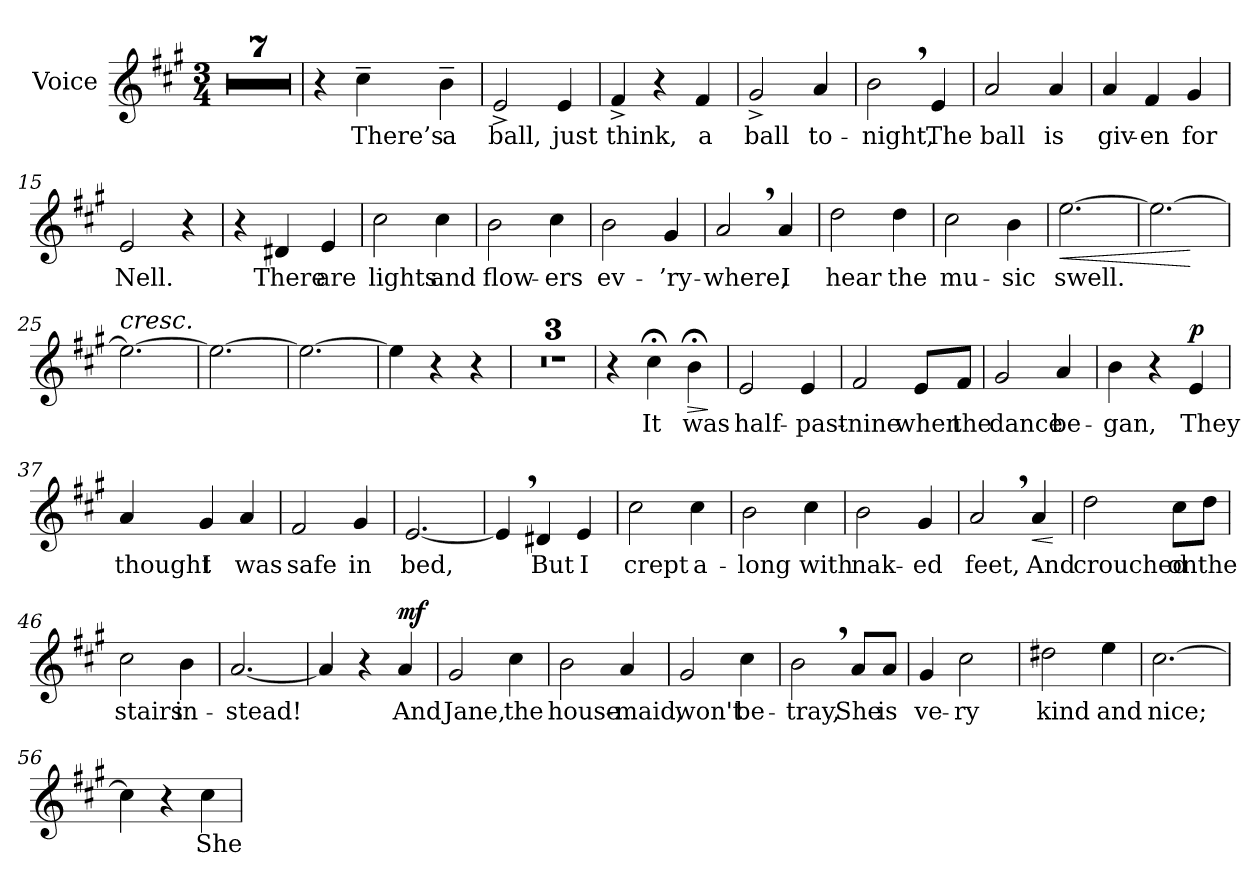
**kern	**text	**dynam
*part1	*part1	*part1
*staff1	*staff1	*staff1
*I"Voice	*	*
*clefG2	*	*
*k[f#c#g#]	*	*
*M3/4	*	*
=1	=1	=1
2.r	.	.
=2	=2	=2
2.r	.	.
=3	=3	=3
2.r	.	.
=4	=4	=4
2.r	.	.
=5	=5	=5
2.r	.	.
=6	=6	=6
2.r	.	.
=7	=7	=7
2.r	.	.
=8	=8	=8
4r	.	.
!	!LO:LY:b	!LO:DY:a
!	!	!LO:DY:n=1:a
4cc#~\	There’s	mf other-dynamics
!	!LO:LY:b	!
4b~\	a	.
=9	=9	=9
!	!LO:LY:b	!
2e^/	ball,	.
!	!LO:LY:b	!
4e/	just	.
=10	=10	=10
!	!LO:LY:b	!
4f#^/	think,	.
4r	.	.
!	!LO:LY:b	!
4f#/	a	.
=11	=11	=11
!	!LO:LY:b	!
2g#^/	ball	.
!	!LO:LY:b	!
4a/	to-	.
!!LO:LB:g=z
=12	=12	=12
!	!LO:LY:b	!
2b,\	-night,	.
!	!LO:LY:b	!
4e/	The	.
=13	=13	=13
!	!LO:LY:b	!
2a/	ball	.
!	!LO:LY:b	!
4a/	is	.
=14	=14	=14
!	!LO:LY:b	!
4a/	giv-	.
!	!LO:LY:b	!
4f#/	-en	.
!	!LO:LY:b	!
4g#/	for	.
=15	=15	=15
!	!LO:LY:b	!
2e/	Nell.	.
4r	.	.
=16	=16	=16
4r	.	.
!	!LO:LY:b	!
4d#X/	There	.
!	!LO:LY:b	!
4e/	are	.
!!LO:LB:g=z
=17	=17	=17
!	!LO:LY:b	!
2cc#\	lights	.
!	!LO:LY:b	!
4cc#\	and	.
=18	=18	=18
!	!LO:LY:b	!
2b\	flow-	.
!	!LO:LY:b	!
4cc#\	-ers	.
=19	=19	=19
!	!LO:LY:b	!
2b\	ev-	.
!	!LO:LY:b	!
4g#/	-’ry-	.
=20	=20	=20
!	!LO:LY:b	!
2a,/	-where,	.
!	!LO:LY:b	!
4a/	I	.
=21	=21	=21
!	!LO:LY:b	!
2dd\	hear	.
!	!LO:LY:b	!
4dd\	the	.
!!LO:LB:g=z
=22	=22	=22
!	!LO:LY:b	!
2cc#\	mu-	.
!	!LO:LY:b	!
4b\	-sic	.
=23	=23	=23
!	!LO:LY:b	!LO:HP:b
[2.ee\	swell.	<
=24	=24	=24
2.ee\_	.	.
.	.	[
=25	=25	=25
!LO:TX:a:i:t=cresc.	!	!
2.ee\_	.	.
=26	=26	=26
2.ee\_	.	.
!!LO:LB:g=z
=27	=27	=27
2.ee\_	.	.
=28	=28	=28
4ee\]	.	.
4r	.	.
4r	.	.
=29	=29	=29
2.r	.	.
=30	=30	=30
2.r	.	.
=31	=31	=31
2.r	.	.
!!LO:LB:g=z
=32	=32	=32
4r	.	.
!	!LO:LY:b	!
4cc#;<\	It	.
!	!LO:LY:b	!LO:HP:b
4b;<\	was	>
.	.	]
=33	=33	=33
!	!LO:LY:b	!
2e/	half-	.
!	!LO:LY:b	!
4e/	-past-	.
=34	=34	=34
!	!LO:LY:b	!
2f#/	-nine	.
!	!LO:LY:b	!
8e/L	when	.
!	!LO:LY:b	!
8f#/J	the	.
=35	=35	=35
!	!LO:LY:b	!
2g#/	dance	.
!	!LO:LY:b	!
4a/	be-	.
=36	=36	=36
!	!LO:LY:b	!
4b\	-gan,	.
4r	.	.
!	!LO:LY:b	!LO:DY:a
4e/	They	p
!!LO:LB:g=z
=37	=37	=37
!	!LO:LY:b	!
4a/	thought	.
!	!LO:LY:b	!
4g#/	I	.
!	!LO:LY:b	!
4a/	was	.
=38	=38	=38
!	!LO:LY:b	!
2f#/	safe	.
!	!LO:LY:b	!
4g#/	in	.
=39	=39	=39
!	!LO:LY:b	!
[2.e/	bed,	.
=40	=40	=40
4e,/]	.	.
!	!LO:LY:b	!
4d#X/	But	.
!	!LO:LY:b	!
4e/	I	.
=41	=41	=41
!	!LO:LY:b	!
2cc#\	crept	.
!	!LO:LY:b	!
4cc#\	a-	.
!!LO:LB:g=z
=42	=42	=42
!	!LO:LY:b	!
2b\	-long	.
!	!LO:LY:b	!
4cc#\	with	.
=43	=43	=43
!	!LO:LY:b	!
2b\	nak-	.
!	!LO:LY:b	!
4g#/	-ed	.
=44	=44	=44
!	!LO:LY:b	!
2a,/	feet,	.
!	!LO:LY:b	!LO:HP:b
4a/	And	<
.	.	[
=45	=45	=45
!	!LO:LY:b	!
2dd\	crouched	.
!	!LO:LY:b	!
8cc#\L	on	.
!	!LO:LY:b	!
8dd\J	the	.
=46	=46	=46
!	!LO:LY:b	!
2cc#\	stairs	.
!	!LO:LY:b	!
4b\	in-	.
!!LO:LB:g=z
=47	=47	=47
!	!LO:LY:b	!
[2.a/	-stead!	.
=48	=48	=48
4a/]	.	.
4r	.	.
!	!LO:LY:b	!LO:DY:a
4a/	And	mf
=49	=49	=49
!	!LO:LY:b	!
2g#/	Jane,	.
!	!LO:LY:b	!
4cc#\	the	.
=50	=50	=50
!	!LO:LY:b	!
2b\	house-	.
!	!LO:LY:b	!
4a/	-maid,	.
=51	=51	=51
!	!LO:LY:b	!
2g#/	won't	.
!	!LO:LY:b	!
4cc#\	be-	.
!!LO:LB:g=z
=52	=52	=52
!	!LO:LY:b	!
2b,\	-tray,	.
!	!LO:LY:b	!
8a/L	She	.
!	!LO:LY:b	!
8a/J	is	.
=53	=53	=53
!	!LO:LY:b	!
4g#/	ve-	.
!	!LO:LY:b	!
2cc#\	-ry	.
=54	=54	=54
!	!LO:LY:b	!
2dd#X\	kind	.
!	!LO:LY:b	!
4ee\	and	.
=55	=55	=55
!	!LO:LY:b	!
[2.cc#\	nice;	.
=56	=56	=56
4cc#\]	.	.
4r	.	.
!	!LO:LY:b	!
4cc#\	She	.
=	=	=
*-	*-	*-
